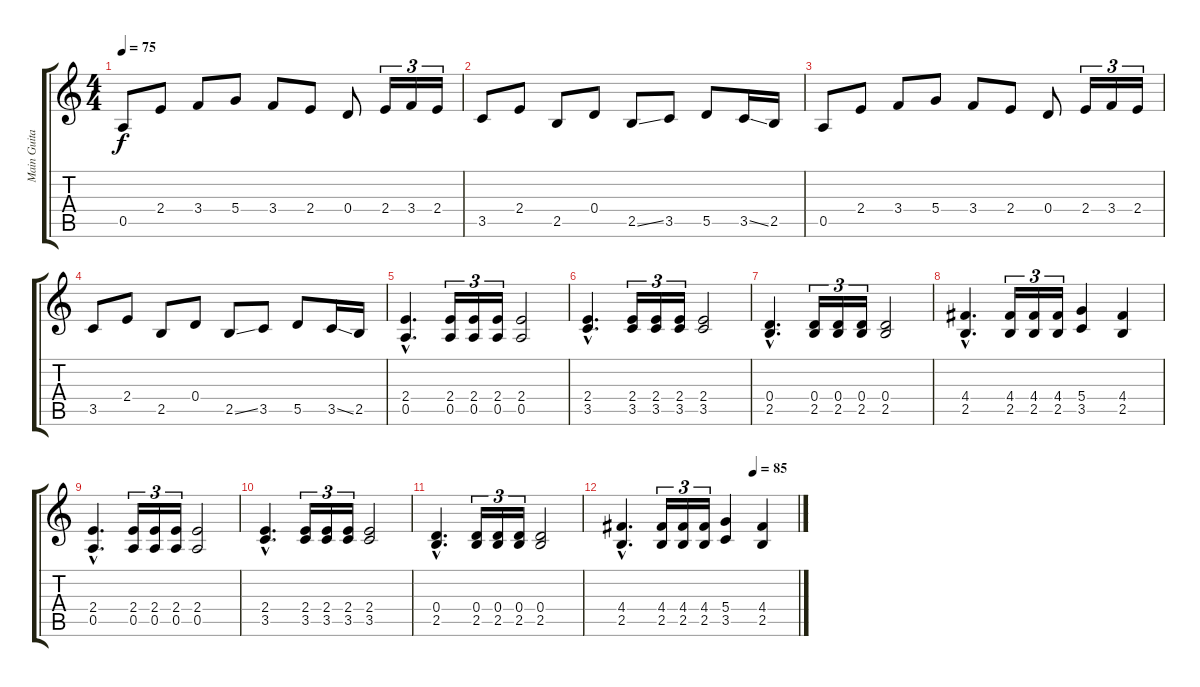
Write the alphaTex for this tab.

\track ("Main Guitar" "Main Guita") {instrument electricguitarclean}
\staff {score tabs}
\tuning (E4 B3 G3 D3 A2 E2) {hide}
\ts (4 4)
\tempo 75
\clef g2
\ks c
0.5.8{dy f} 2.4.8 3.4.8 5.4.8 3.4.8 2.4.8 0.4.8 2.4.16{tu (3 2)} 3.4.16{tu (3 2)} 2.4.16{tu (3 2)} |
3.5.8 2.4.8 2.5.8 0.4.8 2.5{ss}.8 3.5.8 5.5.8 3.5{ss}.16 2.5.16 |
0.5.8 2.4.8 3.4.8 5.4.8 3.4.8 2.4.8 0.4.8 2.4.16{tu (3 2)} 3.4.16{tu (3 2)} 2.4.16{tu (3 2)} |
3.5.8 2.4.8 2.5.8 0.4.8 2.5{ss}.8 3.5.8 5.5.8 3.5{ss}.16 2.5.16 |
(2.4{hac} 0.5{hac}).4{d} (2.4 0.5).16{tu (3 2)} (2.4 0.5).16{tu (3 2)} (2.4 0.5).16{tu (3 2)} (2.4 0.5).2 |
(2.4{hac} 3.5{hac}).4{d} (2.4 3.5).16{tu (3 2)} (2.4 3.5).16{tu (3 2)} (2.4 3.5).16{tu (3 2)} (2.4 3.5).2 |
(0.4{hac} 2.5{hac}).4{d} (0.4 2.5).16{tu (3 2)} (0.4 2.5).16{tu (3 2)} (0.4 2.5).16{tu (3 2)} (0.4 2.5).2 |
(4.4{hac} 2.5{hac}).4{d} (4.4 2.5).16{tu (3 2)} (4.4 2.5).16{tu (3 2)} (4.4 2.5).16{tu (3 2)} (5.4 3.5).4 (4.4 2.5).4 |
(2.4{hac} 0.5{hac}).4{d} (2.4 0.5).16{tu (3 2)} (2.4 0.5).16{tu (3 2)} (2.4 0.5).16{tu (3 2)} (2.4 0.5).2 |
(2.4{hac} 3.5{hac}).4{d} (2.4 3.5).16{tu (3 2)} (2.4 3.5).16{tu (3 2)} (2.4 3.5).16{tu (3 2)} (2.4 3.5).2 |
(0.4{hac} 2.5{hac}).4{d} (0.4 2.5).16{tu (3 2)} (0.4 2.5).16{tu (3 2)} (0.4 2.5).16{tu (3 2)} (0.4 2.5).2 |
\tempo (85 0.75)
(4.4{hac} 2.5{hac}).4{d} (4.4 2.5).16{tu (3 2)} (4.4 2.5).16{tu (3 2)} (4.4 2.5).16{tu (3 2)} (5.4 3.5).4 (4.4 2.5).4
